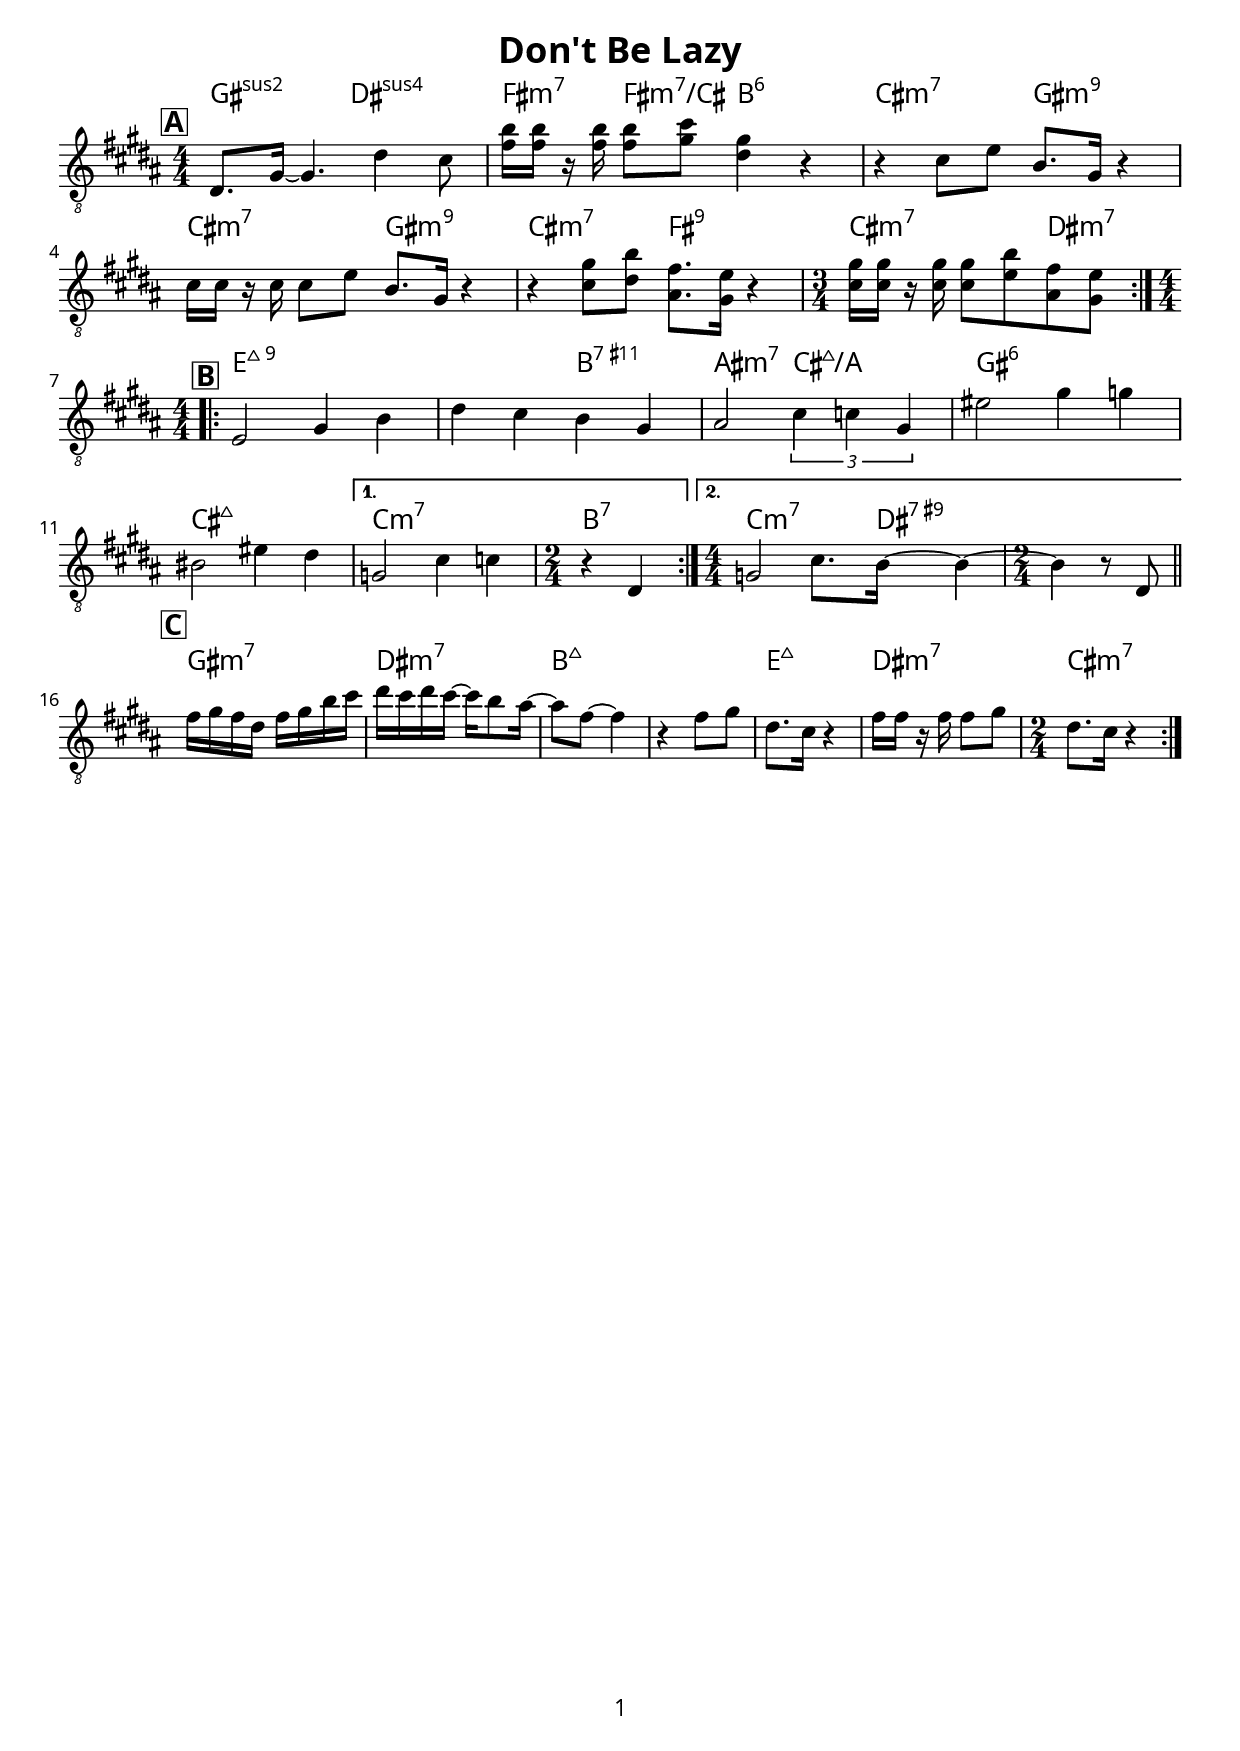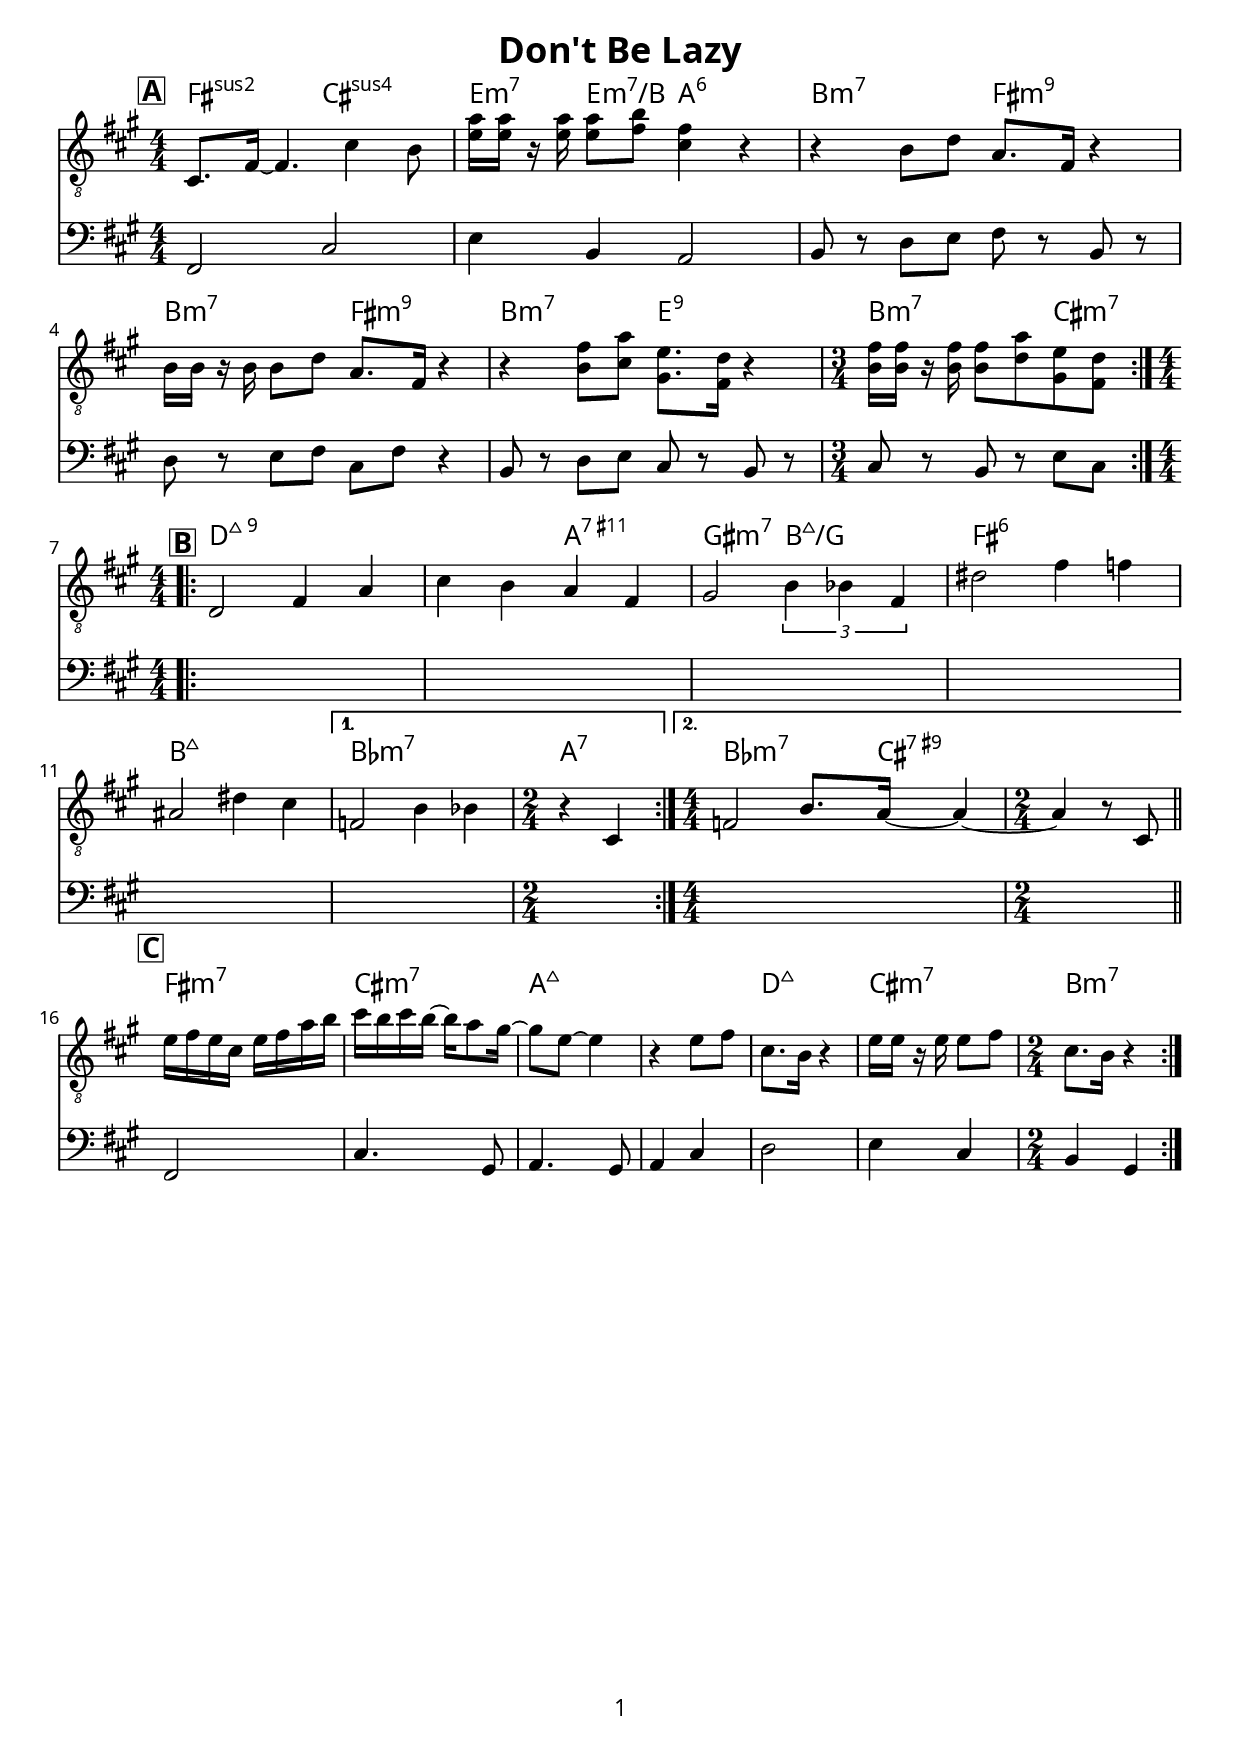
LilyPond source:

% DEFINIZIONI {{{
\version "2.18.2"

\header {
  title = "Don't Be Lazy"
}

\paper{
  print-first-page-number = ##t
  oddHeaderMarkup = \markup \null
  evenHeaderMarkup = \markup \null
  oddFooterMarkup = \markup {
    \fill-line {
      \on-the-fly \print-page-number-check-first
      \fromproperty #'page:page-number-string
    }
  }
  evenFooterMarkup = \oddFooterMarkup
  #(set-global-staff-size 10)

  myStaffSize = #20
  fonts = #(make-pango-font-tree
  "FontAwesome"
  "FontAwesome"
  "FontAwesome"
  (/ myStaffSize 20))
}

global = {
  \key a \major
  \numericTimeSignature
  \time 4/4
  \set Score.markFormatter = #format-mark-box-alphabet
}

toCoda = {
  % the align part
  \once \override Score.RehearsalMark.self-alignment-X = #RIGHT  
  \once \override Score.RehearsalMark.break-visibility = #begin-of-line-invisible
  \mark \markup { { \lower #1 "al  " { \musicglyph #"scripts.coda"} } } 
}
%}}}

% PARTE A {{{
temaA = {
  \repeat volta 2 {
    cis,8. fis16~ fis4. cis'4 b8 | e16 e r16 e e8 fis cis4 r4 |
    r4 b8 d a8. fis16 r4 | b16 b r b b8 d a8. fis16 r4 |
    r4 b8 cis gis8. fis16 r4 | 
    \time 3/4
    b16 b r b b8 d gis,8 fis |
  }
}

temaAdue = {
  \repeat volta 2 {
    s1 | a'16 a s a a8 b fis4 s4 |
    s1 | s1 |
    s4 fis8 a e8. d16 s4 | 
    \time 3/4
    fis16 fis s fis fis8 a e8 d |
  }
}

bassoA = {
  \repeat volta 2 {
    fis,2 cis'2 | e4 b a2 |
    b8 r d e fis r b, r | d r e fis cis fis r4 |
    b,8 r d e cis r b r | 
    \time 3/4
    cis8 r b r e cis |
  }
}

accordiA = \chordmode{
  \repeat volta 2 {
    \set chordChanges = ##t
    fis2:sus2 cis2:sus4 | e4:m7 e4:m7/b a2:6 |
    b2:m7 fis2:m9 | b2:m7 fis2:m9 | 
    b2:m7 e2:9 | 
    \time 3/4
    b2:m7 cis4:m7 | 
  }
}
% }}}

% PARTE B {{{
temaB = {
  \repeat volta 2 {
    d,2 fis 4 a | cis b a fis | gis2 \tuplet 3/2 {b4 bes fis} | 
    dis'2 fis4 f | ais,2 dis4 cis |
  }
  \alternative{
    {
      f,2 b4 bes |
      \time 2/4 
      r4 cis,4 |
    }
    {
      \time 4/4
      f2 b8. a16~ a4~ | 
      \time 2/4
      a4 r8 cis,8 |
    }
  }
}

bassoB = {
  \repeat volta 2 {
    s1 | s1 | s1 | s1 | s1 |
  }
  \alternative{
    {s1 |\time 2/4 s2|}
    {\time 4/4 s1 |\time 2/4 s2|}
  }
}

accordiB = \chordmode{
  \repeat volta 2 {
    d1:maj9 | d2:maj9 a2:7.11+ | gis2:m7 b2:maj7/g | 
    fis1:6 | b1:maj7 |
  }
  \alternative{
    {bes1:m7 | \time 2/4 a2:7 |}
    {\time 4/4 bes2:m7 bes8.:m7 cis16:7.9+ cis4:7.9+ |\time 2/4 cis2:7.9+|}
  }
}
% }}}

% PARTE C {{{
temaC = {
  \repeat volta 2 {
    e'16 fis e cis e fis a b cis b cis b~ b a8 gis16~ |
    gis8 e8~ e4 r4 e8 fis | cis8. b16 r4 e16 e r e e8 fis |
    \time 2/4 cis8. b16 r4 |
  }
}

bassoC = {
  \repeat volta 2 {
    fis,2 cis'4. gis8 | a4. gis8 a4 cis | d2 e4 cis | \time 2/4 b gis |
  }
}

accordiC = \chordmode{
  \repeat volta 2 {
    fis2:m7 cis2:m7 |a1:maj7 | d2:maj7 cis2:m7 | \time 2/4 b2:m7 |
  }
}
% }}}

% SCORE {{{
tema = \relative c' {
  \global 
  \mark \default
  \new Voice <<
    \temaA
    \temaAdue
  >>
  \mark \default
  \time 4/4
  \temaB
  \bar "||"
  \break
  \mark \default
  \temaC
}

basso = \relative c {
  \global 
  \bassoA
  \bassoB
  \bassoC
}

chordsPart ={
  \new ChordNames {
    \accordiA
    \accordiB
    \accordiC
  }
}

temaPart = \new Staff \with {
  instrumentName = ""
  midiInstrument = "piano"
} { \clef "treble_8" \tema }

bassPart = \new Staff \with {
  instrumentName = ""
  midiInstrument = "tuba"
} { \clef bass \basso }

\book{
  \bookOutputSuffix "Score"
  \score {
    <<
      \chordsPart
      \temaPart
      \bassPart
    >>
    \layout {
      indent = #0
    }
    \midi {
      \context {
        \Score
        tempoWholesPerMinute = #(ly:make-moment 80 4)
      }
    }
  }
}

\book{
  \bookOutputSuffix "Bb"
  \score {
    <<
      \transpose c d { \chordsPart }
      \transpose c d { \temaPart}
    >>
    \layout {
      indent = #0
    }
  }
}
% }}}
